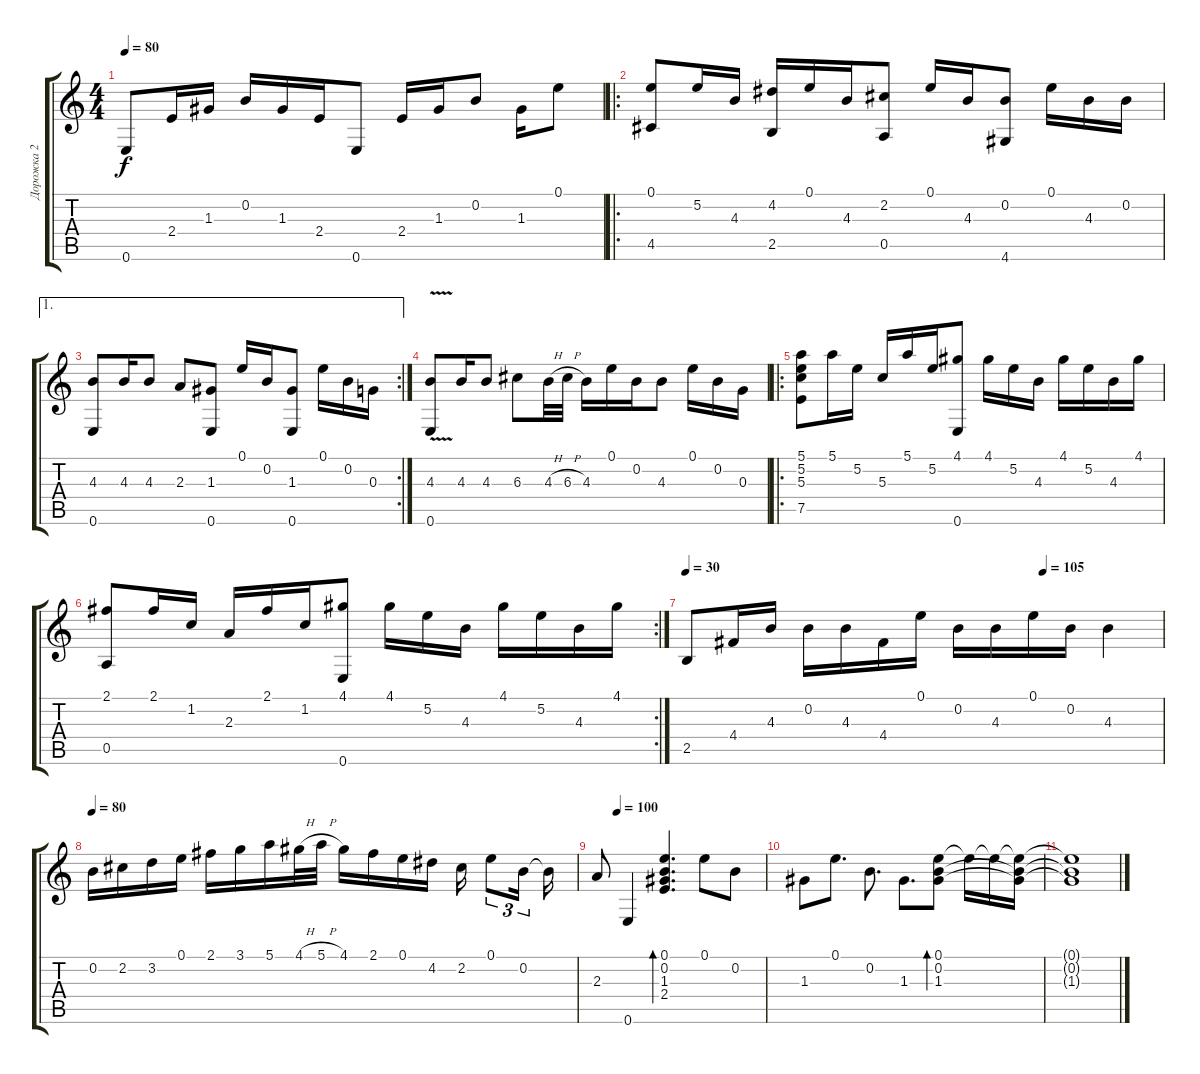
\track ("Дорожка 2" "Дорожка 2") {instrument acousticguitarsteel}
\staff {score tabs}
\tuning (E4 B3 G3 D3 A2 E2) {hide}
\ts (4 4)
\tempo 80
\clef g2
\ks c
0.6.8{dy f} 2.4.16 1.3.16 0.2.16 1.3.16 2.4.16 0.6.8 2.4.16 1.3.16 0.2.8 1.3.16 0.1.8 |
\ro
(0.1 4.5).8 5.2.16 4.3.16 (4.2 2.5).16 0.1.16 4.3.16 (2.2 0.5).8 0.1.16 4.3.16 (0.2 4.6).8 0.1.16 4.3.16 0.2.16 |
\ae 1
\rc 2
(4.3 0.6).8 4.3.16 4.3.8 2.3.8 (1.3 0.6).8 0.1.16 0.2.16 (1.3 0.6).8 0.1.16 0.2.16 0.3.16 |
(4.3{v} 0.6).8 4.3.16 4.3.8 6.3.8 4.3{h}.32 6.3{h}.32 4.3.16 0.1.16 0.2.16 4.3.8 0.1.16 0.2.16 0.3.16 |
\ro
(5.1 5.2 5.3 7.5).8 5.1.16 5.2.16 5.3.16 5.1.16 5.2.16 (4.1 0.6).8 4.1.16 5.2.16 4.3.16 4.1.16 5.2.16 4.3.16 4.1.16 |
\rc 2
(2.1 0.5).8 2.1.16 1.2.16 2.3.16 2.1.16 1.2.16 (4.1 0.6).8 4.1.16 5.2.16 4.3.16 4.1.16 5.2.16 4.3.16 4.1.16 |
\tempo 30
\tempo (105 0.75)
2.5.8 4.4.16 4.3.16 0.2.16 4.3.16 4.4.16 0.1.16 0.2.16 4.3.16 0.1.16 0.2.16 4.3.4 |
\tempo 80
0.2.16 2.2.16 3.2.16 0.1.16 2.1.16 3.1.16 5.1.16 4.1{h}.32 5.1{h}.32 4.1.16 2.1.16 0.1.16 4.2.16 2.2.16 0.1.8{tu (3 2)} 0.2.16{tu (3 2)} 0.2{t}.16 |
\tempo (100 0.125)
2.3.8 0.6.4 (0.1 0.2 1.3 2.4).4{d bd 480} 0.1.8 0.2.8 |
1.3.8 0.1.8{d} 0.2.8{d} 1.3.8{d} (0.1 0.2 1.3).8{bd 480} 0.1{t}.16 0.1{t}.16 (0.1{t} 0.2{t} 1.3{t}).16 |
(0.1{t} 0.2{t} 1.3{t}).1
